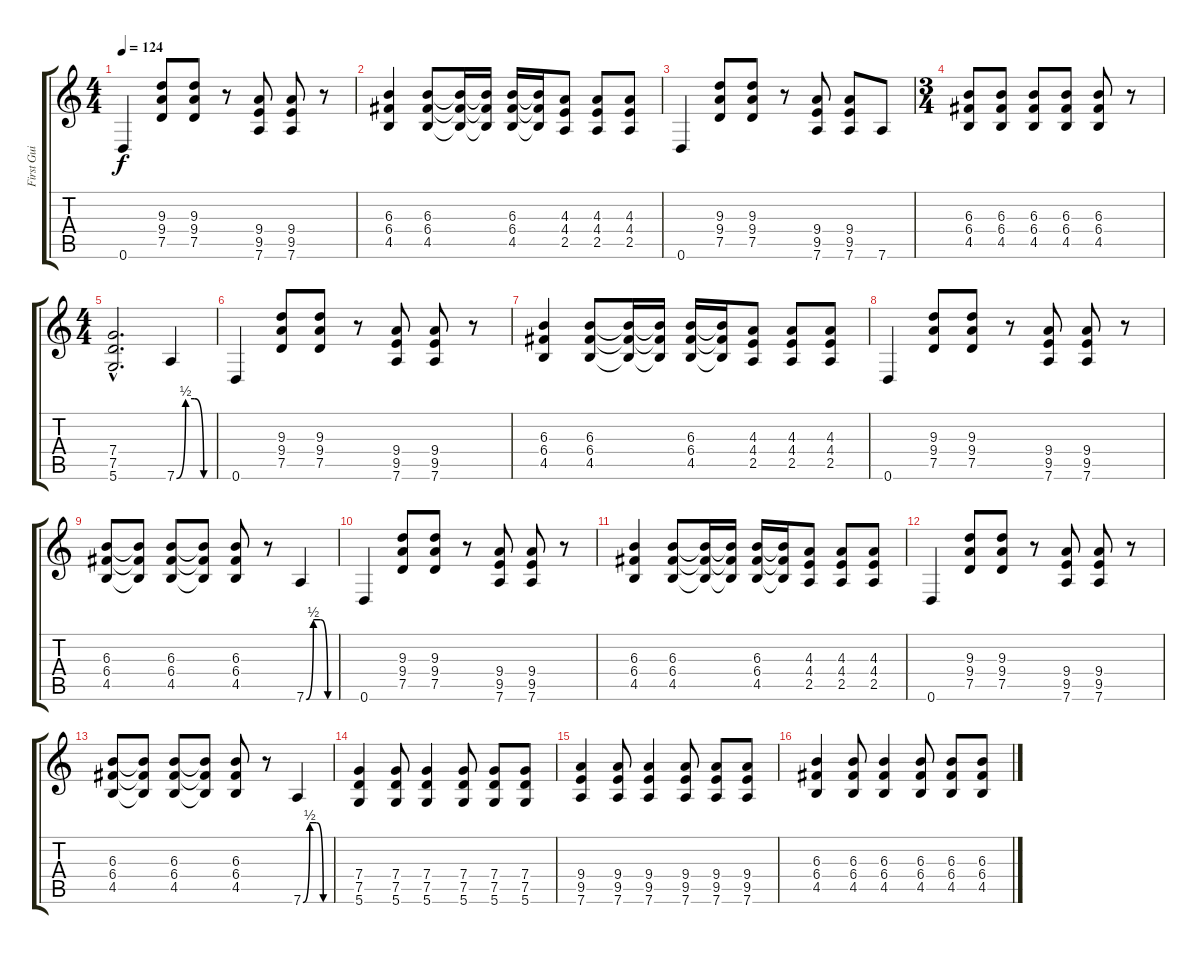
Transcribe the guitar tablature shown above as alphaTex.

\track (" First Guitar" " First Gui") {instrument overdrivenguitar}
\staff {score tabs}
\tuning (D4 A3 F3 C3 G2 D2) {hide}
\ts (4 4)
\tempo 124
\clef g2
\ks c
0.6.4{dy f volume 9} (9.3 9.4 7.5).8 (9.3 9.4 7.5).8 r.8 (9.4 9.5 7.6).8 (9.4 9.5 7.6).8 r.8 |
(6.3 6.4 4.5).4 (6.3 6.4 4.5).8 (6.3{t} 6.4{t} 4.5{t}).16 (6.3{t} 6.4{t} 4.5{t}).16 (6.3 6.4 4.5).16 (6.3{t} 6.4{t} 4.5{t}).16 (4.3 4.4 2.5).8 (4.3 4.4 2.5).8 (4.3 4.4 2.5).8 |
0.6.4 (9.3 9.4 7.5).8 (9.3 9.4 7.5).8 r.8 (9.4 9.5 7.6).8 (9.4 9.5 7.6).8 7.6.8 |
\ts (3 4)
(6.3 6.4 4.5).8 (6.3 6.4 4.5).8 (6.3 6.4 4.5).8 (6.3 6.4 4.5).8 (6.3 6.4 4.5).8 r.8 |
\ts (4 4)
(7.4{hac} 7.5{hac} 5.6{hac}).2{d volume 13} 7.6{be (custom 0 0 15 2 30 2 45 0 60 0)}.4 |
0.6.4{volume 11} (9.3 9.4 7.5).8 (9.3 9.4 7.5).8 r.8 (9.4 9.5 7.6).8 (9.4 9.5 7.6).8 r.8 |
(6.3 6.4 4.5).4 (6.3 6.4 4.5).8 (6.3{t} 6.4{t} 4.5{t}).16 (6.3{t} 6.4{t} 4.5{t}).16 (6.3 6.4 4.5).16 (6.3{t} 6.4{t} 4.5{t}).16 (4.3 4.4 2.5).8 (4.3 4.4 2.5).8 (4.3 4.4 2.5).8 |
0.6.4 (9.3 9.4 7.5).8 (9.3 9.4 7.5).8 r.8 (9.4 9.5 7.6).8 (9.4 9.5 7.6).8 r.8 |
(6.3 6.4 4.5).8 (6.3{t} 6.4{t} 4.5{t}).8 (6.3 6.4 4.5).8 (6.3{t} 6.4{t} 4.5{t}).8 (6.3 6.4 4.5).8 r.8 7.6{be (custom 0 0 15 2 30 2 45 0 60 0)}.4 |
0.6.4 (9.3 9.4 7.5).8 (9.3 9.4 7.5).8 r.8 (9.4 9.5 7.6).8 (9.4 9.5 7.6).8 r.8 |
(6.3 6.4 4.5).4 (6.3 6.4 4.5).8 (6.3{t} 6.4{t} 4.5{t}).16 (6.3{t} 6.4{t} 4.5{t}).16 (6.3 6.4 4.5).16 (6.3{t} 6.4{t} 4.5{t}).16 (4.3 4.4 2.5).8 (4.3 4.4 2.5).8 (4.3 4.4 2.5).8 |
0.6.4 (9.3 9.4 7.5).8 (9.3 9.4 7.5).8 r.8 (9.4 9.5 7.6).8 (9.4 9.5 7.6).8 r.8 |
(6.3 6.4 4.5).8 (6.3{t} 6.4{t} 4.5{t}).8 (6.3 6.4 4.5).8 (6.3{t} 6.4{t} 4.5{t}).8 (6.3 6.4 4.5).8 r.8 7.6{be (custom 0 0 15 2 30 2 45 0 60 0)}.4 |
(7.4 7.5 5.6).4{volume 13} (7.4 7.5 5.6).8 (7.4 7.5 5.6).4 (7.4 7.5 5.6).8 (7.4 7.5 5.6).8 (7.4 7.5 5.6).8 |
(9.4 9.5 7.6).4 (9.4 9.5 7.6).8 (9.4 9.5 7.6).4 (9.4 9.5 7.6).8 (9.4 9.5 7.6).8 (9.4 9.5 7.6).8 |
(6.3 6.4 4.5).4 (6.3 6.4 4.5).8 (6.3 6.4 4.5).4 (6.3 6.4 4.5).8 (6.3 6.4 4.5).8 (6.3 6.4 4.5).8
